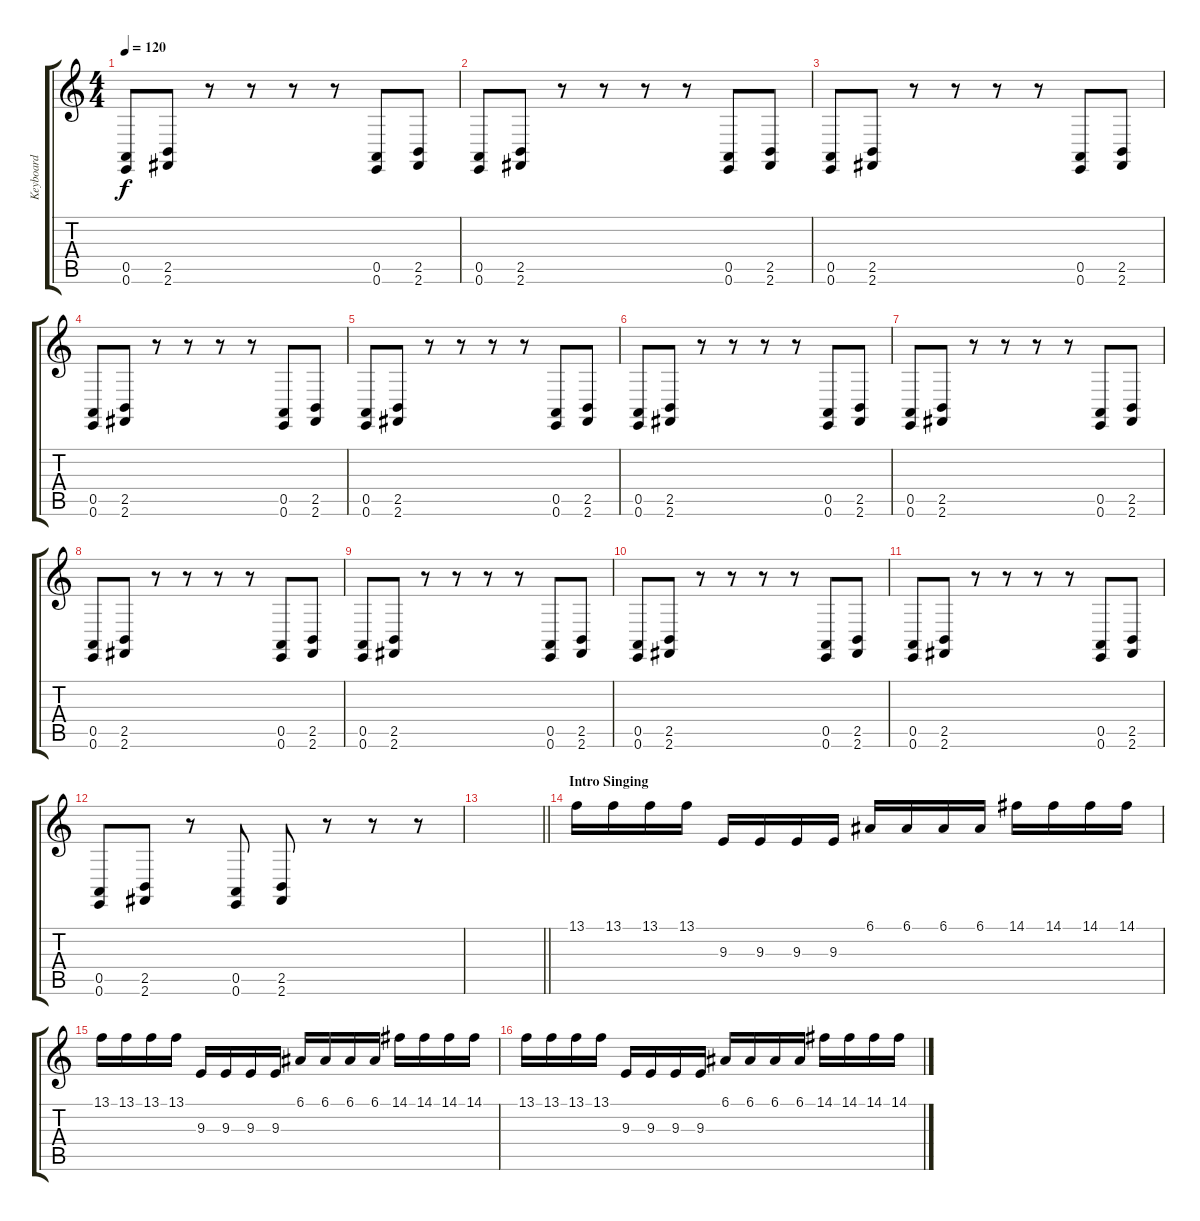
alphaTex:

\track ("Keyboard" "Keyboard") {instrument frenchhorn}
\staff {score tabs}
\tuning (E4 B3 G3 D3 A2 E2) {hide}
\ts (4 4)
\tempo 120
\clef g2
\ks c
(0.5 0.6).8{dy f} (2.5 2.6).8 r.8 r.8 r.8 r.8 (0.5 0.6).8 (2.5 2.6).8 |
(0.5 0.6).8 (2.5 2.6).8 r.8 r.8 r.8 r.8 (0.5 0.6).8 (2.5 2.6).8 |
(0.5 0.6).8 (2.5 2.6).8 r.8 r.8 r.8 r.8 (0.5 0.6).8 (2.5 2.6).8 |
(0.5 0.6).8 (2.5 2.6).8 r.8 r.8 r.8 r.8 (0.5 0.6).8 (2.5 2.6).8 |
(0.5 0.6).8 (2.5 2.6).8 r.8 r.8 r.8 r.8 (0.5 0.6).8 (2.5 2.6).8 |
(0.5 0.6).8 (2.5 2.6).8 r.8 r.8 r.8 r.8 (0.5 0.6).8 (2.5 2.6).8 |
(0.5 0.6).8 (2.5 2.6).8 r.8 r.8 r.8 r.8 (0.5 0.6).8 (2.5 2.6).8 |
(0.5 0.6).8 (2.5 2.6).8 r.8 r.8 r.8 r.8 (0.5 0.6).8 (2.5 2.6).8 |
(0.5 0.6).8 (2.5 2.6).8 r.8 r.8 r.8 r.8 (0.5 0.6).8 (2.5 2.6).8 |
(0.5 0.6).8 (2.5 2.6).8 r.8 r.8 r.8 r.8 (0.5 0.6).8 (2.5 2.6).8 |
(0.5 0.6).8 (2.5 2.6).8 r.8 r.8 r.8 r.8 (0.5 0.6).8 (2.5 2.6).8 |
(0.5 0.6).8 (2.5 2.6).8 r.8 (0.5 0.6).8 (2.5 2.6).8 r.8 r.8 r.8 |
\barLineRight lightlight
|
\section ("" "Intro Singing")
13.1.16 13.1.16 13.1.16 13.1.16 9.3.16 9.3.16 9.3.16 9.3.16 6.1.16 6.1.16 6.1.16 6.1.16 14.1.16 14.1.16 14.1.16 14.1.16 |
13.1.16 13.1.16 13.1.16 13.1.16 9.3.16 9.3.16 9.3.16 9.3.16 6.1.16 6.1.16 6.1.16 6.1.16 14.1.16 14.1.16 14.1.16 14.1.16 |
13.1.16 13.1.16 13.1.16 13.1.16 9.3.16 9.3.16 9.3.16 9.3.16 6.1.16 6.1.16 6.1.16 6.1.16 14.1.16 14.1.16 14.1.16 14.1.16
